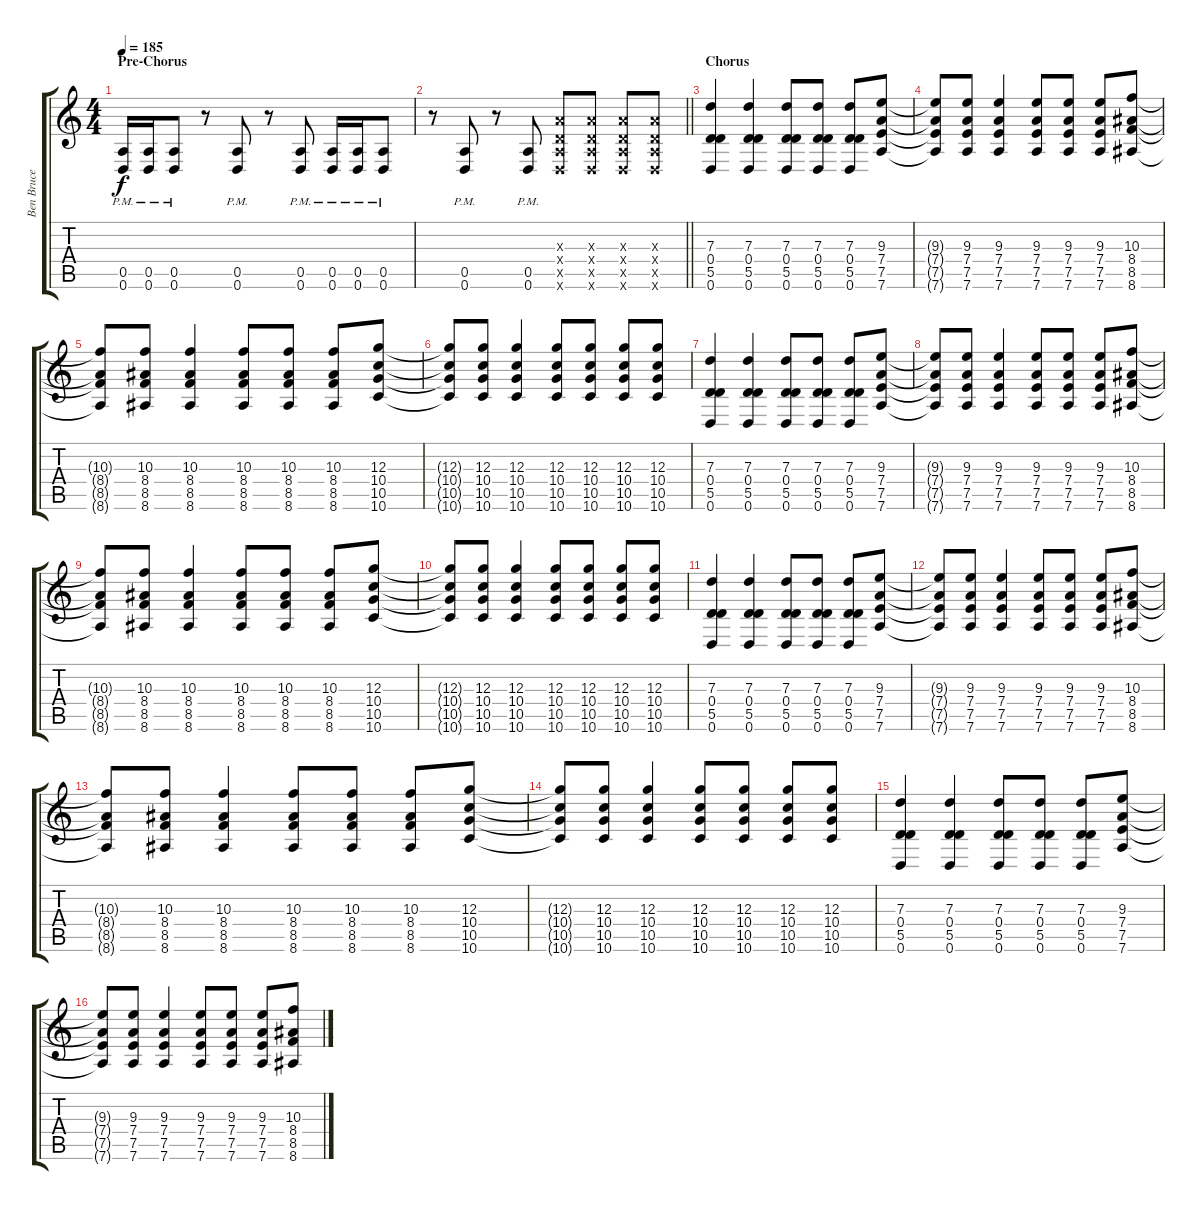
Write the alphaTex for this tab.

\track ("Ben Bruce (Guitar 1)" "Ben Bruce ") {instrument distortionguitar}
\staff {score tabs}
\tuning (E4 B3 G3 D3 A2 D2) {hide}
\ts (4 4)
\section ("" "Pre-Chorus")
\tempo 185
\clef g2
\ks c
(0.5{pm} 0.6{pm}).16{dy f} (0.5{pm} 0.6{pm}).16 (0.5{pm} 0.6{pm}).8 r.8 (0.5{pm} 0.6{pm}).8 r.8 (0.5{pm} 0.6{pm}).8 (0.5{pm} 0.6{pm}).16 (0.5{pm} 0.6{pm}).16 (0.5{pm} 0.6{pm}).8 |
\barLineRight lightlight
r.8 (0.5{pm} 0.6{pm}).8 r.8 (0.5{pm} 0.6{pm}).8 (2.3{x} 0.4{x} 0.5{x} 0.6{x}).8 (2.3{x} 0.4{x} 0.5{x} 0.6{x}).8 (2.3{x} 0.4{x} 0.5{x} 0.6{x}).8 (2.3{x} 0.4{x} 0.5{x} 0.6{x}).8 |
\section ("" "Chorus")
(7.3 0.4 5.5 0.6).4 (7.3 0.4 5.5 0.6).4 (7.3 0.4 5.5 0.6).8 (7.3 0.4 5.5 0.6).8 (7.3 0.4 5.5 0.6).8 (9.3 7.4 7.5 7.6).8 |
(9.3{t} 7.4{t} 7.5{t} 7.6{t}).8 (9.3 7.4 7.5 7.6).8 (9.3 7.4 7.5 7.6).4 (9.3 7.4 7.5 7.6).8 (9.3 7.4 7.5 7.6).8 (9.3 7.4 7.5 7.6).8 (10.3 8.4 8.5 8.6).8 |
(10.3{t} 8.4{t} 8.5{t} 8.6{t}).8 (10.3 8.4 8.5 8.6).8 (10.3 8.4 8.5 8.6).4 (10.3 8.4 8.5 8.6).8 (10.3 8.4 8.5 8.6).8 (10.3 8.4 8.5 8.6).8 (12.3 10.4 10.5 10.6).8 |
(12.3{t} 10.4{t} 10.5{t} 10.6{t}).8 (12.3 10.4 10.5 10.6).8 (12.3 10.4 10.5 10.6).4 (12.3 10.4 10.5 10.6).8 (12.3 10.4 10.5 10.6).8 (12.3 10.4 10.5 10.6).8 (12.3 10.4 10.5 10.6).8 |
(7.3 0.4 5.5 0.6).4 (7.3 0.4 5.5 0.6).4 (7.3 0.4 5.5 0.6).8 (7.3 0.4 5.5 0.6).8 (7.3 0.4 5.5 0.6).8 (9.3 7.4 7.5 7.6).8 |
(9.3{t} 7.4{t} 7.5{t} 7.6{t}).8 (9.3 7.4 7.5 7.6).8 (9.3 7.4 7.5 7.6).4 (9.3 7.4 7.5 7.6).8 (9.3 7.4 7.5 7.6).8 (9.3 7.4 7.5 7.6).8 (10.3 8.4 8.5 8.6).8 |
(10.3{t} 8.4{t} 8.5{t} 8.6{t}).8 (10.3 8.4 8.5 8.6).8 (10.3 8.4 8.5 8.6).4 (10.3 8.4 8.5 8.6).8 (10.3 8.4 8.5 8.6).8 (10.3 8.4 8.5 8.6).8 (12.3 10.4 10.5 10.6).8 |
(12.3{t} 10.4{t} 10.5{t} 10.6{t}).8 (12.3 10.4 10.5 10.6).8 (12.3 10.4 10.5 10.6).4 (12.3 10.4 10.5 10.6).8 (12.3 10.4 10.5 10.6).8 (12.3 10.4 10.5 10.6).8 (12.3 10.4 10.5 10.6).8 |
(7.3 0.4 5.5 0.6).4 (7.3 0.4 5.5 0.6).4 (7.3 0.4 5.5 0.6).8 (7.3 0.4 5.5 0.6).8 (7.3 0.4 5.5 0.6).8 (9.3 7.4 7.5 7.6).8 |
(9.3{t} 7.4{t} 7.5{t} 7.6{t}).8 (9.3 7.4 7.5 7.6).8 (9.3 7.4 7.5 7.6).4 (9.3 7.4 7.5 7.6).8 (9.3 7.4 7.5 7.6).8 (9.3 7.4 7.5 7.6).8 (10.3 8.4 8.5 8.6).8 |
(10.3{t} 8.4{t} 8.5{t} 8.6{t}).8 (10.3 8.4 8.5 8.6).8 (10.3 8.4 8.5 8.6).4 (10.3 8.4 8.5 8.6).8 (10.3 8.4 8.5 8.6).8 (10.3 8.4 8.5 8.6).8 (12.3 10.4 10.5 10.6).8 |
(12.3{t} 10.4{t} 10.5{t} 10.6{t}).8 (12.3 10.4 10.5 10.6).8 (12.3 10.4 10.5 10.6).4 (12.3 10.4 10.5 10.6).8 (12.3 10.4 10.5 10.6).8 (12.3 10.4 10.5 10.6).8 (12.3 10.4 10.5 10.6).8 |
(7.3 0.4 5.5 0.6).4 (7.3 0.4 5.5 0.6).4 (7.3 0.4 5.5 0.6).8 (7.3 0.4 5.5 0.6).8 (7.3 0.4 5.5 0.6).8 (9.3 7.4 7.5 7.6).8 |
(9.3{t} 7.4{t} 7.5{t} 7.6{t}).8 (9.3 7.4 7.5 7.6).8 (9.3 7.4 7.5 7.6).4 (9.3 7.4 7.5 7.6).8 (9.3 7.4 7.5 7.6).8 (9.3 7.4 7.5 7.6).8 (10.3 8.4 8.5 8.6).8
